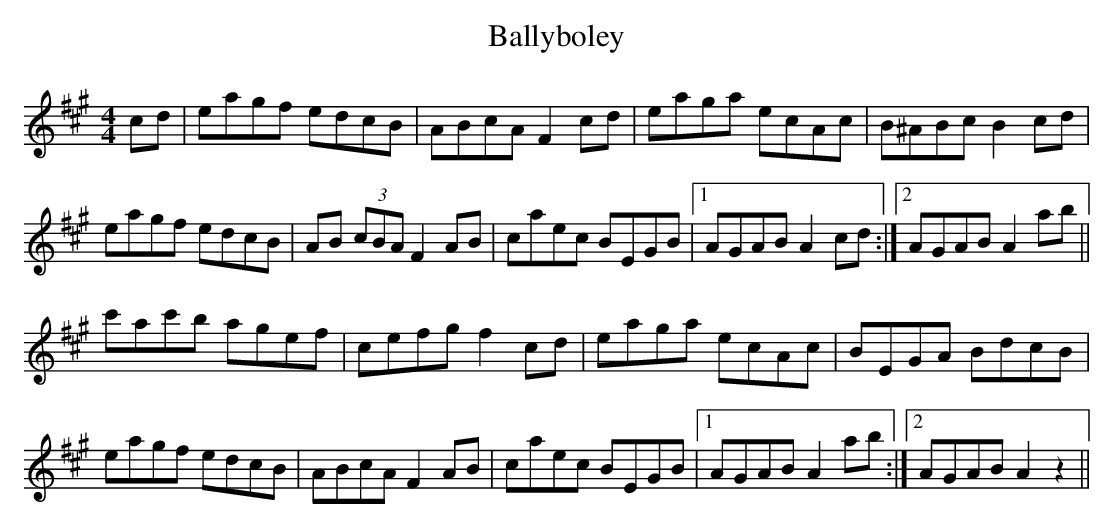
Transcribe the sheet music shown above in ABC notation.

X:1
T: Ballyboley
M: 4/4
L: 1/8
K: A
cd|eagf edcB|ABcA F2 cd|eaga ecAc|B^ABc B2 cd |
eagf edcB|AB (3cBA F2 AB|caec BEGB |1 AGAB A2 cd :|2\
AGAB A2 ab ||
c'ac'b agef|cefg f2 cd|eaga ecAc|BEGA BdcB|
eagf edcB|ABcA F2 AB|caec BEGB |1 AGAB A2 ab :|2\
AGAB A2 z2 ||
